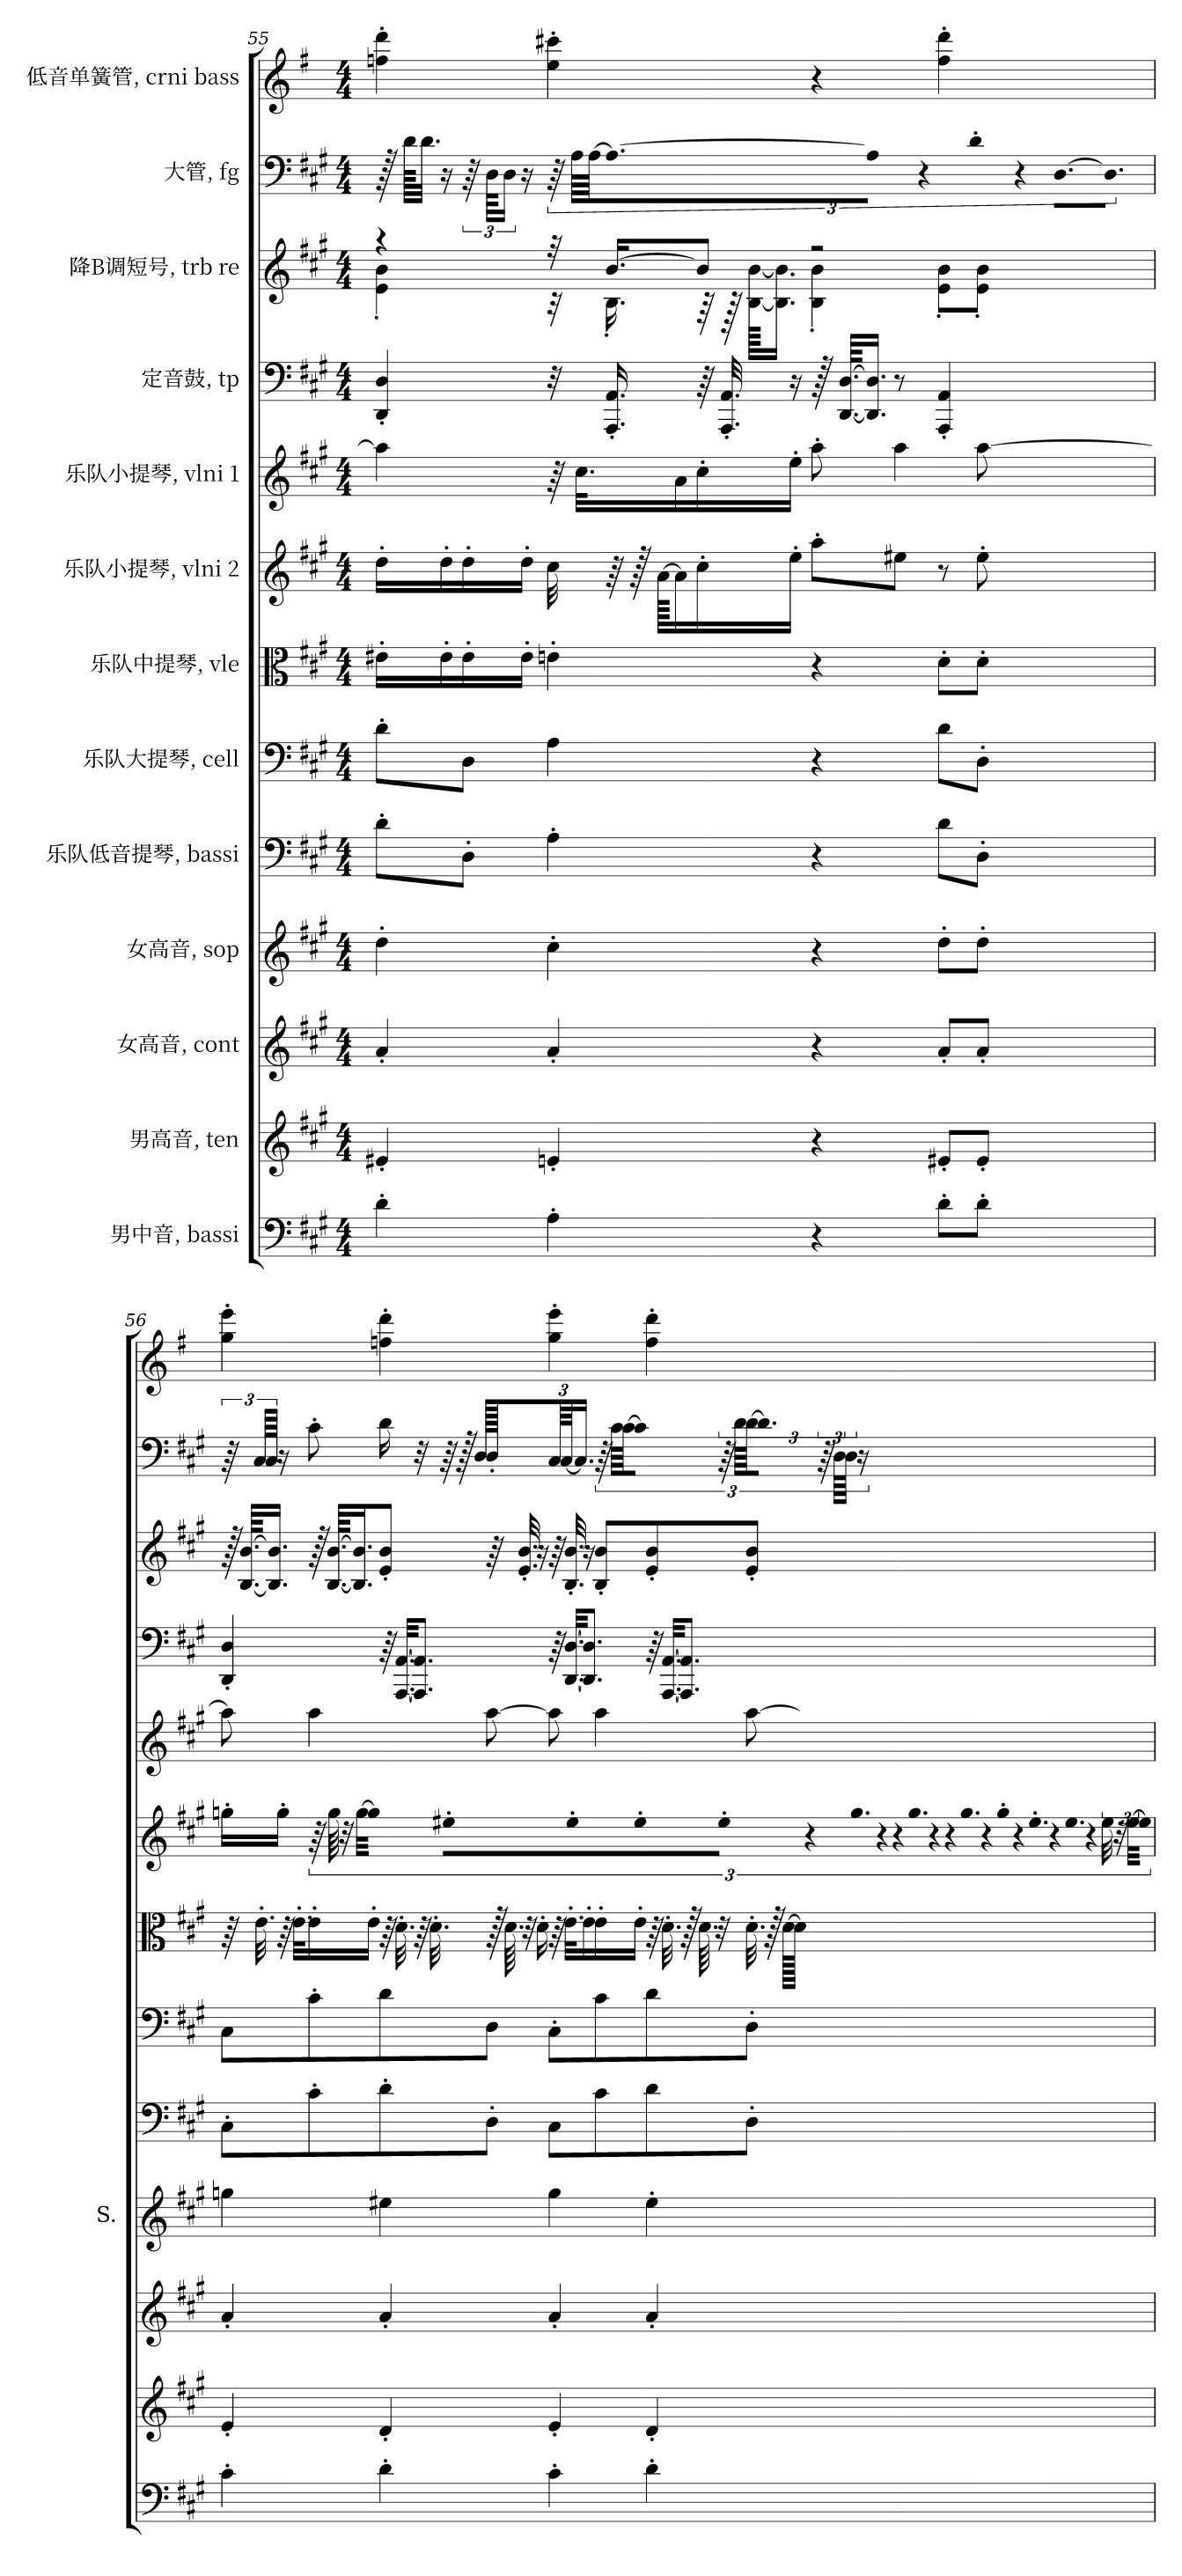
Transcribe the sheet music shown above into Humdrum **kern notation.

**kern	**kern	**kern	**kern	**kern	**kern	**kern	**kern	**kern	**kern	**kern	**kern	**kern
*part13	*part12	*part11	*part10	*part9	*part8	*part7	*part6	*part5	*part4	*part3	*part2	*part1
*staff13	*staff12	*staff11	*staff10	*staff9	*staff8	*staff7	*staff6	*staff5	*staff4	*staff3	*staff2	*staff1
*I"男中音, bassi	*I"男高音, ten	*I"女高音, cont	*I"女高音, sop	*I"乐队低音提琴, bassi	*I"乐队大提琴, cell	*I"乐队中提琴, vle	*I"乐队小提琴, vlni 2	*I"乐队小提琴, vlni 1	*I"定音鼓, tp	*I"降B调短号, trb re	*I"大管, fg	*I"低音单簧管, crni bass
*	*	*	*I'S.	*	*	*	*	*	*	*	*	*
!!LO:PB:g=z
*clefF4	*clefG2	*clefG2	*clefG2	*clefF4	*clefF4	*clefC3	*clefG2	*clefG2	*clefF4	*clefG2	*clefF4	*clefG2
*	*	*	*	*ITrd7c12	*	*	*	*	*	*ITrd1c2	*	*ITrd8c14
*k[f#c#g#]	*k[f#c#g#]	*k[f#c#g#]	*k[f#c#g#]	*k[f#c#g#]	*k[f#c#g#]	*k[f#c#g#]	*k[f#c#g#]	*k[f#c#g#]	*k[f#c#g#]	*k[f#]	*k[f#c#g#]	*k[f#]
*M4/4	*M4/4	*M4/4	*M4/4	*M4/4	*M4/4	*M4/4	*M4/4	*M4/4	*M4/4	*M4/4	*M4/4	*M4/4
=55	=55	=55	=55	=55	=55	=55	=55	=55	=55	=55	=55	=55
*	*	*	*	*	*	*	*	*	*	*^	*	*
4d'\	4e#X'/	4a'/	4dd'\	8D'\L	8d'\L	16e#X'\LL	16dd'\LL	4aa\]	4DD/' 4D/'	4r	4d\' 4a\'	128r	4fn\' 4dd\'
.	.	.	.	.	.	.	.	.	.	.	.	128d\KKLLL	.
.	.	.	.	.	.	.	.	.	.	.	.	32.d\JJJ	.
.	.	.	.	.	.	16e#'\	16dd'\	.	.	.	.	16r	.
.	.	.	.	8DD'\J	8D\J	16e#'\	16dd'\	.	.	.	.	96r	.
.	.	.	.	.	.	.	.	.	.	.	.	96D\KKLL	.
.	.	.	.	.	.	.	.	.	.	.	.	24D\JJ	.
.	.	.	.	.	.	16e#'\JJ	16dd'\JJ	.	.	.	.	16r	.
4A'\	4en'/	4a'/	4cc#'\	4AA'\	4A\	4en'\	32cc#\	64r	32r	32r	32r	96r	4e\' 4cc#X\'
.	.	.	.	.	.	.	.	.	.	.	.	96A\LLLL	.
.	.	.	.	.	.	.	.	32.cc#\KLL	.	.	.	.	.
.	.	.	.	.	.	.	.	.	.	.	.	[96A\JJ	.
.	.	.	.	.	.	.	64r	.	16.AAA/' 16.AA/'	[16.a/KL	16.A'\	16.A\J_	.
.	.	.	.	.	.	.	128r	.	.	.	.	.	.
.	.	.	.	.	.	.	[128a\KKKLL	.	.	.	.	.	.
.	.	.	.	.	.	.	16a\]	16a\	.	.	.	.	.
.	.	.	.	.	.	.	16cc#'\	16cc#'\	64r	8a/J]	64r	8A\J]	.
.	.	.	.	.	.	.	.	.	32.AAA/' 32.AA/'	.	128r	.	.
.	.	.	.	.	.	.	.	.	.	.	[128A\ [128a\KKKLL	.	.
.	.	.	.	.	.	.	.	.	.	.	16.A\] 16.a\]JJ	.	.
.	.	.	.	.	.	.	16ee'\JJ	16ee'\JJ	16r	.	.	.	.
4r	4r	4r	4r	4r	4r	4r	8aa'\L	8aa'\	128r	2r	4A\' 4a\'	4r	4r
.	.	.	.	.	.	.	.	.	[64.DD/ [64.D/KKLL	.	.	.	.
.	.	.	.	.	.	.	.	.	16.DD/] 16.D/]JJ	.	.	.	.
.	.	.	.	.	.	.	8ee#X\J	4aa\	8r	.	.	.	.
8d'\L	8e#X'/L	8a'/L	8dd'\L	8D\L	8d\L	8d'\L	8r	.	4AAA/' 4AA/'	.	8d\' 8a\'L	8d'\	4f\' 4dd\'
8d'\J	8e#'/J	8a'/J	8dd'\J	8DD'\J	8D'\J	8d'\J	8ee#'\	[8aa\	.	.	8d\' 8a\'J	128r	.
.	.	.	.	.	.	.	.	.	.	.	.	[64.D\KKLL	.
.	.	.	.	.	.	.	.	.	.	.	.	16.D\JJ]	.
*	*	*	*	*	*	*	*	*	*	*v	*v	*	*
!!LO:PB:g=z
=56	=56	=56	=56	=56	=56	=56	=56	=56	=56	=56	=56	=56
4c#'\	4e'/	4a'/	4ggn\	8CC#'\L	8C#\L	64r	16ggn'\LL	8aa\]	4DD/' 4D/'	128r	96r	4g\' 4ee\'
.	.	.	.	.	.	.	.	.	.	[64.A/ [64.a/KKLL	.	.
.	.	.	.	.	.	.	.	.	.	.	96C#/KKLL	.
.	.	.	.	.	.	32.e'\	.	.	.	.	.	.
.	.	.	.	.	.	.	.	.	.	.	24C#/JJ	.
.	.	.	.	.	.	.	.	.	.	16.A/] 16.a/]JJ	.	.
.	.	.	.	.	.	64r	16gg'\JJ	.	.	.	16r	.
.	.	.	.	.	.	32.e'\KLL	.	.	.	.	.	.
.	.	.	.	8C#'\	8c#'\	16e'\	96r	4aa\	.	128r	8c#'\	.
.	.	.	.	.	.	.	.	.	.	[64.A/ [64.a/KKLL	.	.
.	.	.	.	.	.	.	96gg\	.	.	.	.	.
.	.	.	.	.	.	.	48r	.	.	.	.	.
.	.	.	.	.	.	.	.	.	.	16.A/] 16.a/]J	.	.
.	.	.	.	.	.	.	[48gg\KLL	.	.	.	.	.
.	.	.	.	.	.	16e'\JJ	16gg\JJ]	.	.	.	.	.
4d'\	4d'/	4a'/	4ee#X\	8D'\	8d\	64r	16ee#X'\LL	.	64r	8d/' 8a/'J	16d\	4fn\' 4dd\'
.	.	.	.	.	.	32.d'\	.	.	[32.AAA/ [32.AA/KKL	.	.	.
.	.	.	.	.	.	64r	16ee#'\	.	8.AAA/] 8.AA/]J	.	32r	.
.	.	.	.	.	.	32.d'\	.	.	.	.	.	.
.	.	.	.	.	.	.	.	.	.	.	64r	.
.	.	.	.	.	.	.	.	.	.	.	128r	.
.	.	.	.	.	.	.	.	.	.	.	128D/KKKKL	.
.	.	.	.	8DD'\J	8D\J	128r	16ee#'\	[8aa\	.	64r	8D'/	.
.	.	.	.	.	.	64.d\	.	.	.	.	.	.
.	.	.	.	.	.	.	.	.	.	32.d/' 32.a/'	.	.
.	.	.	.	.	.	32r	.	.	.	.	.	.
.	.	.	.	.	.	16d'\	16ee#'\JJ	.	.	16r	.	.
*	*	*	*	*	*	*	*	*	*	*	*Xbrackettup	*
4c#'\	4e'/	4a'/	4gg\	8CC#\L	8C#'\L	64r	128r	8aa\]	64r	64r	96C#/KLL	4g\' 4ee\'
.	.	.	.	.	.	.	64.gg\	.	.	.	.	.
.	.	.	.	.	.	.	.	.	.	.	[48C#/J	.
.	.	.	.	.	.	32.e'\KLL	.	.	[32.DD/ [32.D/KKL	32.A/' 32.a/'	.	.
.	.	.	.	.	.	.	32r	.	.	.	16.C#/JJ]	.
.	.	.	.	.	.	16e'\	128r	.	8.DD/] 8.D/]J	16r	.	.
.	.	.	.	.	.	.	64.gg\	.	.	.	.	.
.	.	.	.	.	.	.	32r	.	.	.	.	.
*	*	*	*	*	*	*	*	*	*	*	*brackettup	*
.	.	.	.	8C#\	8c#\	16e'\	128r	4aa\	.	8A/' 8a/'L	96r	.
.	.	.	.	.	.	.	64.gg\	.	.	.	.	.
.	.	.	.	.	.	.	.	.	.	.	96c#\KKLL	.
.	.	.	.	.	.	.	.	.	.	.	[24c#\	.
.	.	.	.	.	.	.	32r	.	.	.	.	.
.	.	.	.	.	.	16e'\JJ	16gg'\	.	.	.	16c#\JJ]	.
4d'\	4d'/	4a'/	4ee#'\	8D\	8d\	64r	64r	.	64r	8d/' 8a/'	96r	4f\' 4dd\'
.	.	.	.	.	.	.	.	.	.	.	96d\LLLL	.
.	.	.	.	.	.	32.d'\	32.ee#'\	.	[32.AAA/ [32.AA/KKL	.	.	.
.	.	.	.	.	.	.	.	.	.	.	[96d\JJ	.
.	.	.	.	.	.	.	.	.	.	.	16.d\JJ]	.
.	.	.	.	.	.	128r	128r	.	8.AAA/] 8.AA/]J	.	.	.
.	.	.	.	.	.	64.d\	64.ee#\	.	.	.	.	.
.	.	.	.	.	.	32r	32r	.	.	.	.	.
.	.	.	.	8DD'\J	8D'\J	32.d'\	48ee#\	[8aa\	.	8d/' 8a/'J	96r	.
.	.	.	.	.	.	.	.	.	.	.	96D\KKLL	.
.	.	.	.	.	.	.	48r	.	.	.	24D\JJ	.
.	.	.	.	.	.	.	[48ee#\KLL	.	.	.	.	.
.	.	.	.	.	.	128r	.	.	.	.	.	.
.	.	.	.	.	.	[128d\KKKLL	.	.	.	.	.	.
.	.	.	.	.	.	16d\JJ]	16ee#\JJ]	.	.	.	16r	.
=	=	=	=	=	=	=	=	=	=	=	=	=
*-	*-	*-	*-	*-	*-	*-	*-	*-	*-	*-	*-	*-
